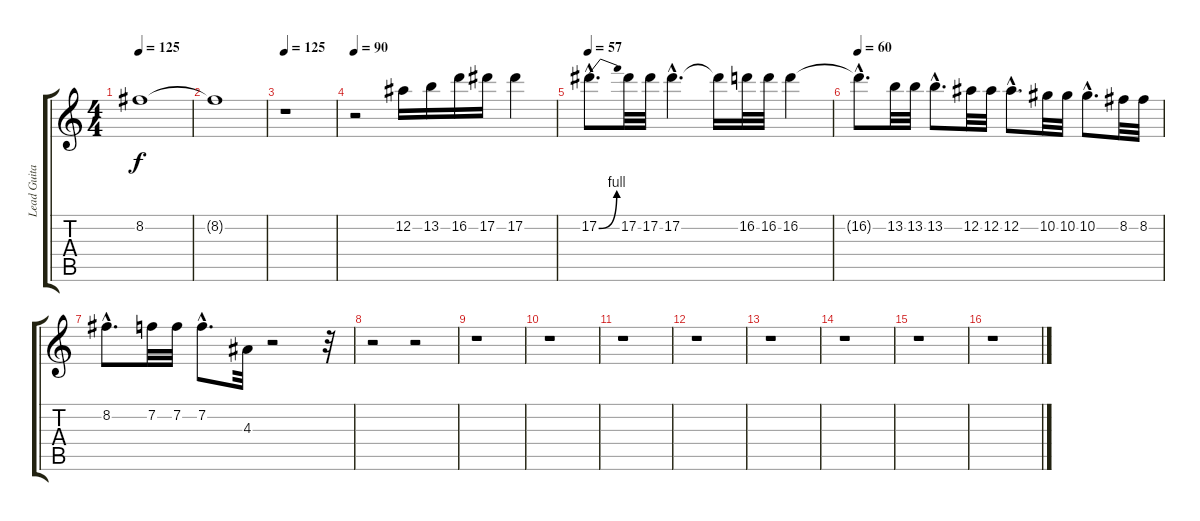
\track ("Lead Guitar" "Lead Guita") {instrument distortionguitar}
\staff {score tabs}
\tuning (Eb4 Bb3 Gb3 Db3 Ab2 Eb2) {hide}
\ts (4 4)
\tempo 125
\clef g2
\ks c
8.2.1{dy f} |
8.2{t}.1 |
\tempo 125
r.1 |
\tempo 90
r.2 12.2.16 13.2.16 16.2.16 17.2.16 17.2.4 |
\tempo 57
17.2{be (bend 0 0 60 4) hac}.8{d} 17.2.32 17.2.32 17.2{hac}.4{d} 17.2{t}.16 16.2.32 16.2.32 16.2.4 |
\tempo 60
16.2{hac t}.8{d} 13.2.32{volume 13} 13.2.32{volume 13} 13.2{hac}.8{d volume 13} 12.2.32{volume 12} 12.2.32{volume 12} 12.2{hac}.8{d volume 12} 10.2.32{volume 11} 10.2.32 10.2{hac}.8{d volume 11} 8.2.32{volume 11} 8.2.32{volume 10} |
8.2{hac}.8{d volume 10} 7.2.32{volume 10} 7.2.32{volume 10} 7.2{hac}.8{d} 4.3.32{volume 9} r.2 r.32 |
r.2{volume 7} r.2 |
r.1 |
r.1 |
r.1 |
r.1 |
r.1 |
r.1 |
r.1 |
r.1
